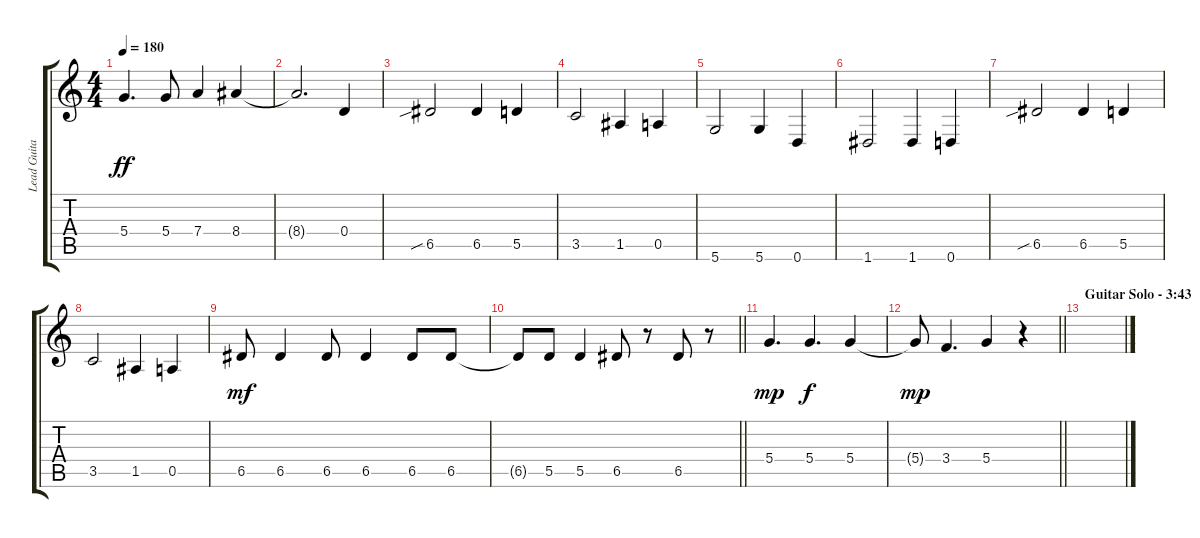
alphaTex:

\track ("Lead Guitar 1" "Lead Guita") {instrument distortionguitar}
\staff {score tabs}
\tuning (E4 B3 G3 D3 A2 D2) {hide}
\ts (4 4)
\tempo 180
\clef g2
\ks c
5.4.4{d dy ff} 5.4.8 7.4.4 8.4.4 |
8.4{t}.2{d} 0.4.4 |
6.5{sib}.2 6.5.4 5.5.4 |
3.5.2 1.5.4 0.5.4 |
5.6.2 5.6.4 0.6.4 |
1.6.2 1.6.4 0.6.4 |
6.5{sib}.2 6.5.4 5.5.4 |
3.5.2 1.5.4 0.5.4 |
6.5.8{dy mf} 6.5.4 6.5.8 6.5.4 6.5.8 6.5.8 |
\barLineRight lightlight
6.5{t}.8 5.5.8 5.5.4 6.5.8 r.8 6.5.8 r.8 |
5.4.4{d dy mp} 5.4.4{d dy f} 5.4.4 |
\barLineRight lightlight
5.4{t}.8{dy mp} 3.4.4{d} 5.4.4 r.4 |
\section ("" "Guitar Solo - 3:43")
